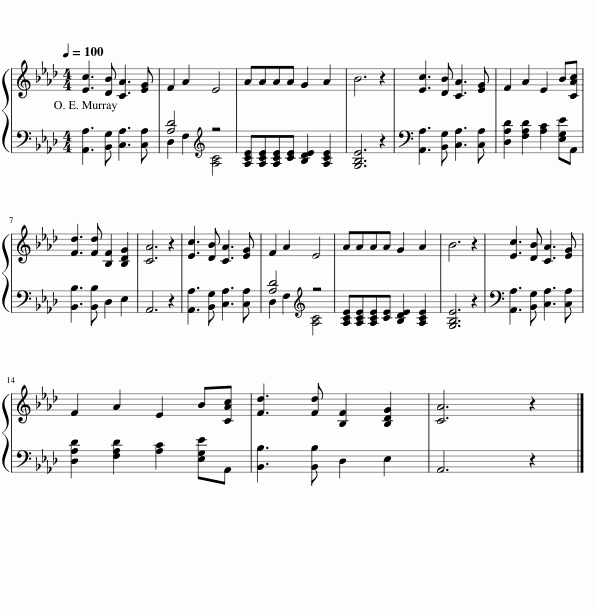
X:1
%%score { 1 | ( 2 3 ) }
L:1/8
Q:1/4=100
M:4/4
I:linebreak $
K:Ab
V:1 treble
V:2 bass
V:3 bass
V:1
 [Ec]3 [DB] [CA]3 [EG] | F2 A2 E4 | AAAA G2 A2 | B6 z2 | [Ec]3 [DB] [CA]3 [EG] | %5
 F2 A2 E2 B[CAc] |$ [Fd]3 [Fd] [B,F]2 [B,DG]2 | [CA]6 z2 | [Ec]3 [DB] [CA]3 [EG] | F2 A2 E4 | %10
 AAAA G2 A2 | B6 z2 | [Ec]3 [DB] [CA]3 [EG] |$ F2 A2 E2 B[CAc] | [Fd]3 [Fd] [B,F]2 [B,DG]2 | %15
 [CA]6 z2 |] %16
V:2
 [A,,A,]3 [B,,G,] [C,A,]3 [C,A,] | [A,D]4[K:treble] z4 | [A,CE][A,CE][A,CE][CE] [B,DE]2 [A,CE]2 | [G,B,E]6 z2 | [A,,A,]3 [B,,G,] [C,A,]3 [C,A,] | %5
 [D,A,D]2 [F,A,D]2 [A,C]2 [E,G,E]A,, |$ [B,,B,]3 [B,,B,] D,2 E,2 | A,,6 z2 | [A,,A,]3 [B,,G,] [C,A,]3 [C,A,] | [A,D]4[K:treble] z4 | %10
 [A,CE][A,CE][A,CE][CE] [B,DE]2 [A,CE]2 | [G,B,E]6 z2 | [A,,A,]3 [B,,G,] [C,A,]3 [C,A,] |$ [D,A,D]2 [F,A,D]2 [A,C]2 [E,G,E]A,, | [B,,B,]3 [B,,B,] D,2 E,2 | %15
 A,,6 z2 |] %16
V:3
 x8 | D,2 F,2[K:treble] [A,C]4 | x8 | x8 | x8 | %5
 x8 |$ x8 | x8 | x8 | D,2 F,2[K:treble] [A,C]4 | %10
 x8 | x8 | x8 |$ x8 | x8 | %15
 x8 |] %16
